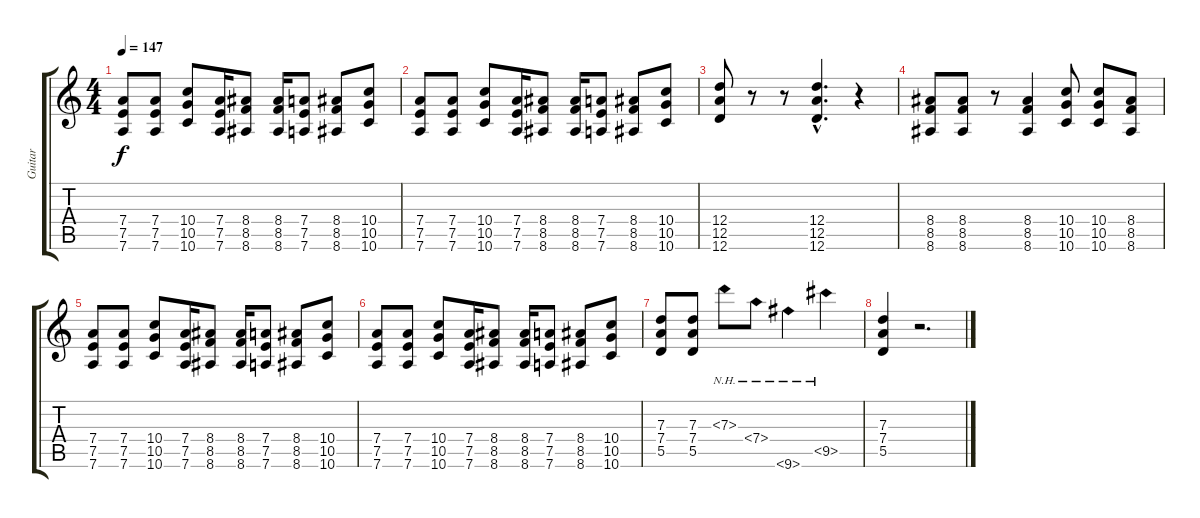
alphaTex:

\track ("Guitar" "Guitar") {instrument distortionguitar}
\staff {score tabs}
\tuning (E4 B3 G3 D3 A2 D2) {hide}
\ts (4 4)
\tempo 147
\clef g2
\ks c
(7.4 7.5 7.6).8{dy f volume 16 instrument distortionguitar} (7.4 7.5 7.6).8 (10.4 10.5 10.6).8 (7.4 7.5 7.6).16 (8.4 8.5 8.6).8 (8.4 8.5 8.6).16 (7.4 7.5 7.6).8 (8.4 8.5 8.6).8 (10.4 10.5 10.6).8 |
(7.4 7.5 7.6).8 (7.4 7.5 7.6).8 (10.4 10.5 10.6).8 (7.4 7.5 7.6).16 (8.4 8.5 8.6).8 (8.4 8.5 8.6).16 (7.4 7.5 7.6).8 (8.4 8.5 8.6).8 (10.4 10.5 10.6).8 |
(12.4 12.5 12.6).8 r.8 r.8 (12.4{hac} 12.5{hac} 12.6{hac}).4{d} r.4 |
(8.4 8.5 8.6).8 (8.4 8.5 8.6).8 r.8 (8.4 8.5 8.6).4 (10.4 10.5 10.6).8 (10.4 10.5 10.6).8 (8.4 8.5 8.6).8 |
(7.4 7.5 7.6).8{volume 16 instrument distortionguitar} (7.4 7.5 7.6).8 (10.4 10.5 10.6).8 (7.4 7.5 7.6).16 (8.4 8.5 8.6).8 (8.4 8.5 8.6).16 (7.4 7.5 7.6).8 (8.4 8.5 8.6).8 (10.4 10.5 10.6).8 |
(7.4 7.5 7.6).8 (7.4 7.5 7.6).8 (10.4 10.5 10.6).8 (7.4 7.5 7.6).16 (8.4 8.5 8.6).8 (8.4 8.5 8.6).16 (7.4 7.5 7.6).8 (8.4 8.5 8.6).8 (10.4 10.5 10.6).8 |
(7.3 7.4 5.5).8 (7.3 7.4 5.5).8 7.3{nh}.8 7.4{nh}.8 9.6{nh}.4 9.5{nh}.4 |
(7.3 7.4 5.5).4 r.2{d}
